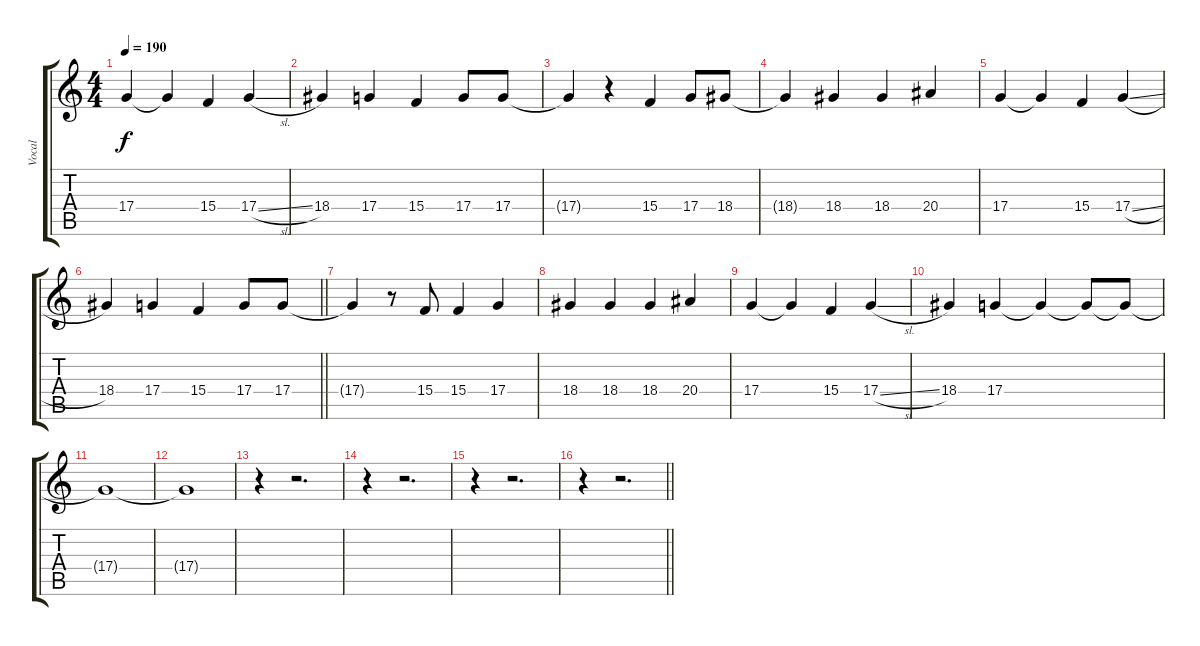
\track ("Vocal" "Vocal") {instrument oboe}
\staff {score tabs}
\tuning (E4 B3 G3 D3 A2 E2) {hide}
\ts (4 4)
\tempo 190
\clef g2
\ks c
17.4.4{dy f} 17.4{t}.4 15.4.4 17.4{sl}.4 |
18.4.4 17.4.4 15.4.4 17.4.8 17.4.8 |
17.4{t}.4 r.4 15.4.4 17.4.8 18.4.8 |
18.4{t}.4 18.4.4 18.4.4 20.4.4 |
17.4.4 17.4{t}.4 15.4.4 17.4{sl}.4 |
\barLineRight lightlight
18.4.4 17.4.4 15.4.4 17.4.8 17.4.8 |
17.4{t}.4 r.8 15.4.8 15.4.4 17.4.4 |
18.4.4 18.4.4 18.4.4 20.4.4 |
17.4.4 17.4{t}.4 15.4.4 17.4{sl}.4 |
18.4.4 17.4.4 17.4{t}.4 17.4{t}.8 17.4{t}.8 |
17.4{t}.1 |
17.4{t}.1 |
r.4 r.2{d} |
r.4 r.2{d} |
r.4 r.2{d} |
\barLineRight lightlight
r.4 r.2{d}
